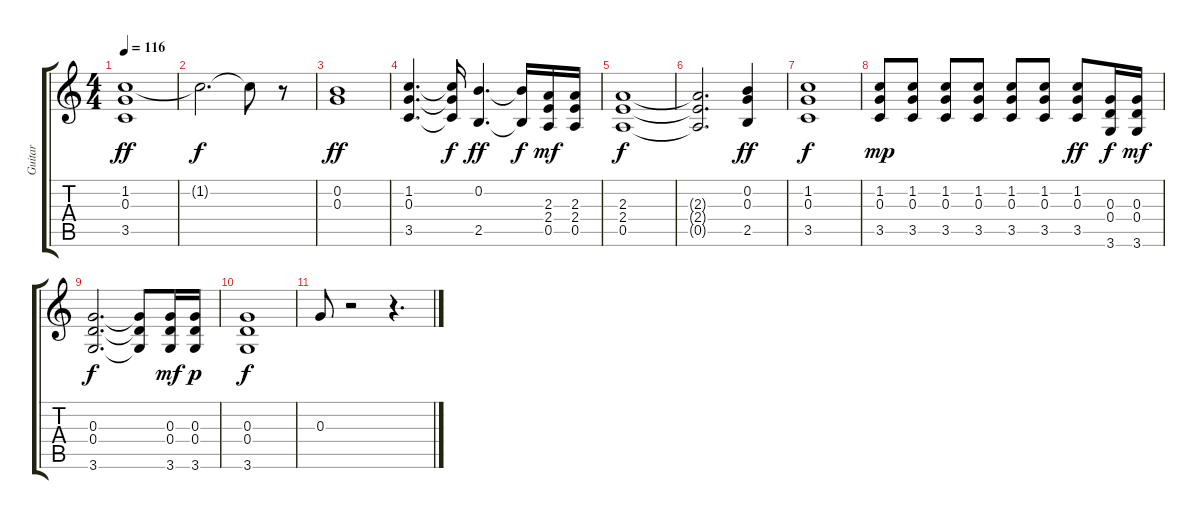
\track ("Guitar" "Guitar") {instrument distortionguitar}
\staff {score tabs}
\tuning (E4 B3 G3 D3 A2 E2) {hide}
\ts (4 4)
\tempo 116
\clef g2
\ks c
(1.2 0.3 3.5).1{dy ff} |
1.2{t}.2{d dy f} 1.2{t}.8 r.8 |
(0.2 0.3).1{dy ff} |
(1.2 0.3 3.5).4{d} (1.2{t} 0.3{t} 3.5{t}).16{dy f} (0.2 2.5).4{d dy ff} (0.2{t} 2.5{t}).16{dy f} (2.3 2.4 0.5).16{dy mf} (2.3 2.4 0.5).16 |
(2.3 2.4 0.5).1{dy f} |
(2.3{t} 2.4{t} 0.5{t}).2{d} (0.2 0.3 2.5).4{dy ff} |
(1.2 0.3 3.5).1{dy f} |
(1.2 0.3 3.5).8{dy mp} (1.2 0.3 3.5).8 (1.2 0.3 3.5).8 (1.2 0.3 3.5).8 (1.2 0.3 3.5).8 (1.2 0.3 3.5).8 (1.2 0.3 3.5).8{dy ff} (0.3 0.4 3.6).16{dy f} (0.3 0.4 3.6).16{dy mf} |
(0.3 0.4 3.6).2{d dy f} (0.3{t} 0.4{t} 3.6{t}).8 (0.3 0.4 3.6).16{dy mf} (0.3 0.4 3.6).16{dy p} |
(0.3 0.4 3.6).1{dy f} |
0.3.8 r.2 r.4{d}
